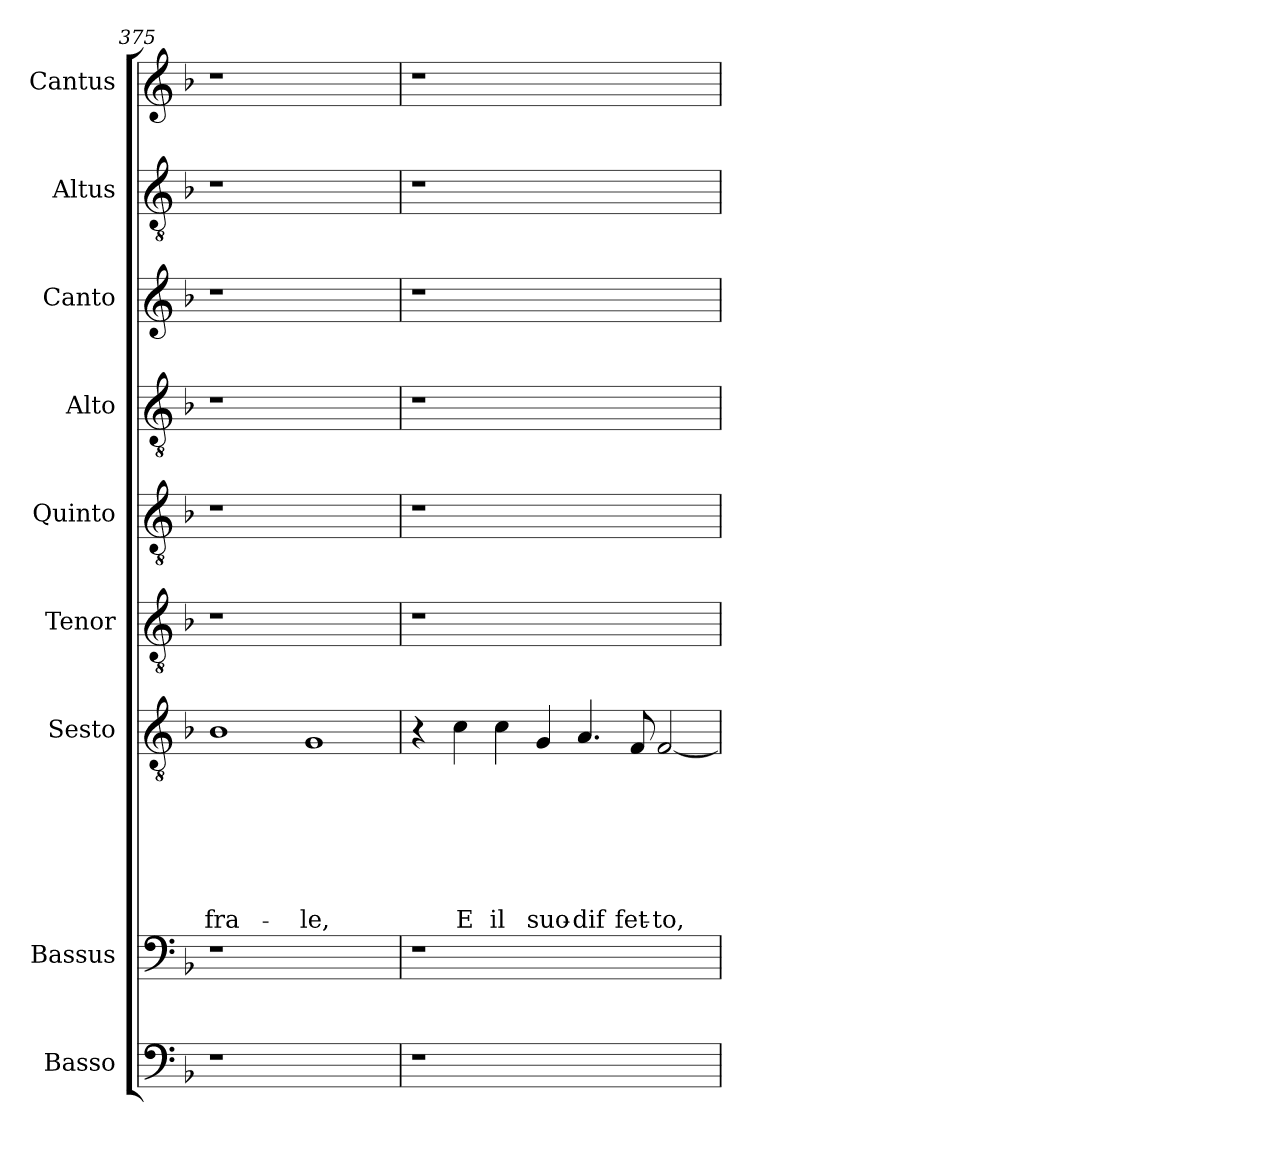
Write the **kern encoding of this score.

**kern	**kern	**kern	**text	**text	**text	**text	**text	**text	**text	**kern	**kern	**kern	**kern	**kern	**kern
*part9	*part8	*part7	*part7	*part7	*part7	*part7	*part7	*part7	*part7	*part6	*part5	*part4	*part3	*part2	*part1
*staff9	*staff8	*staff7	*staff7	*staff7	*staff7	*staff7	*staff7	*staff7	*staff7	*staff6	*staff5	*staff4	*staff3	*staff2	*staff1
*I"Basso	*I"Bassus	*I"Sesto	*	*	*	*	*	*	*	*I"Tenor	*I"Quinto	*I"Alto	*I"Canto	*I"Altus	*I"Cantus
*	*	*I'Sesto	*	*	*	*	*	*	*	*I'Tenor	*I'Quinto	*I'Alto	*I'Canto	*I'Altus	*I'Cantus
*clefF4	*clefF4	*clefGv2	*	*	*	*	*	*	*	*clefGv2	*clefGv2	*clefGv2	*clefG2	*clefGv2	*clefG2
*k[b-]	*k[b-]	*k[b-]	*	*	*	*	*	*	*	*k[b-]	*k[b-]	*k[b-]	*k[b-]	*k[b-]	*k[b-]
*F:	*F:	*F:	*	*	*	*	*	*	*	*F:	*F:	*F:	*F:	*F:	*F:
=375	=375	=375	=375	=375	=375	=375	=375	=375	=375	=375	=375	=375	=375	=375	=375
!	!	!	!	!	!	!	!	!	!LO:LY:b	!	!	!	!	!	!
1r	1r	1B-	.	.	.	.	.	.	fra-	1r	1r	1r	1r	1r	1r
!	!	!	!	!	!	!	!	!	!LO:LY:b	!	!	!	!	!	!
1ryy	1ryy	1G	.	.	.	.	.	.	-le,	1ryy	1ryy	1ryy	1ryy	1ryy	1ryy
=376	=376	=376	=376	=376	=376	=376	=376	=376	=376	=376	=376	=376	=376	=376	=376
1r	1r	4r	.	.	.	.	.	.	.	1r	1r	1r	1r	1r	1r
!	!	!	!	!	!	!	!	!	!LO:LY:b	!	!	!	!	!	!
.	.	4c\	.	.	.	.	.	.	E	.	.	.	.	.	.
!	!	!	!	!	!	!	!	!	!LO:LY:b	!	!	!	!	!	!
.	.	4c\	.	.	.	.	.	.	il	.	.	.	.	.	.
!	!	!	!	!	!	!	!	!	!LO:LY:b	!	!	!	!	!	!
.	.	4G/	.	.	.	.	.	.	suo-	.	.	.	.	.	.
!	!	!	!	!	!	!	!	!	!LO:LY:b	!	!	!	!	!	!
1ryy	1ryy	4.A/	.	.	.	.	.	.	-dif	1ryy	1ryy	1ryy	1ryy	1ryy	1ryy
!	!	!	!	!	!	!	!	!	!LO:LY:b	!	!	!	!	!	!
.	.	8F/	.	.	.	.	.	.	fet-	.	.	.	.	.	.
!	!	!	!	!	!	!	!	!	!LO:LY:b	!	!	!	!	!	!
.	.	[<2F/	.	.	.	.	.	.	-to,	.	.	.	.	.	.
=	=	=	=	=	=	=	=	=	=	=	=	=	=	=	=
*-	*-	*-	*-	*-	*-	*-	*-	*-	*-	*-	*-	*-	*-	*-	*-
